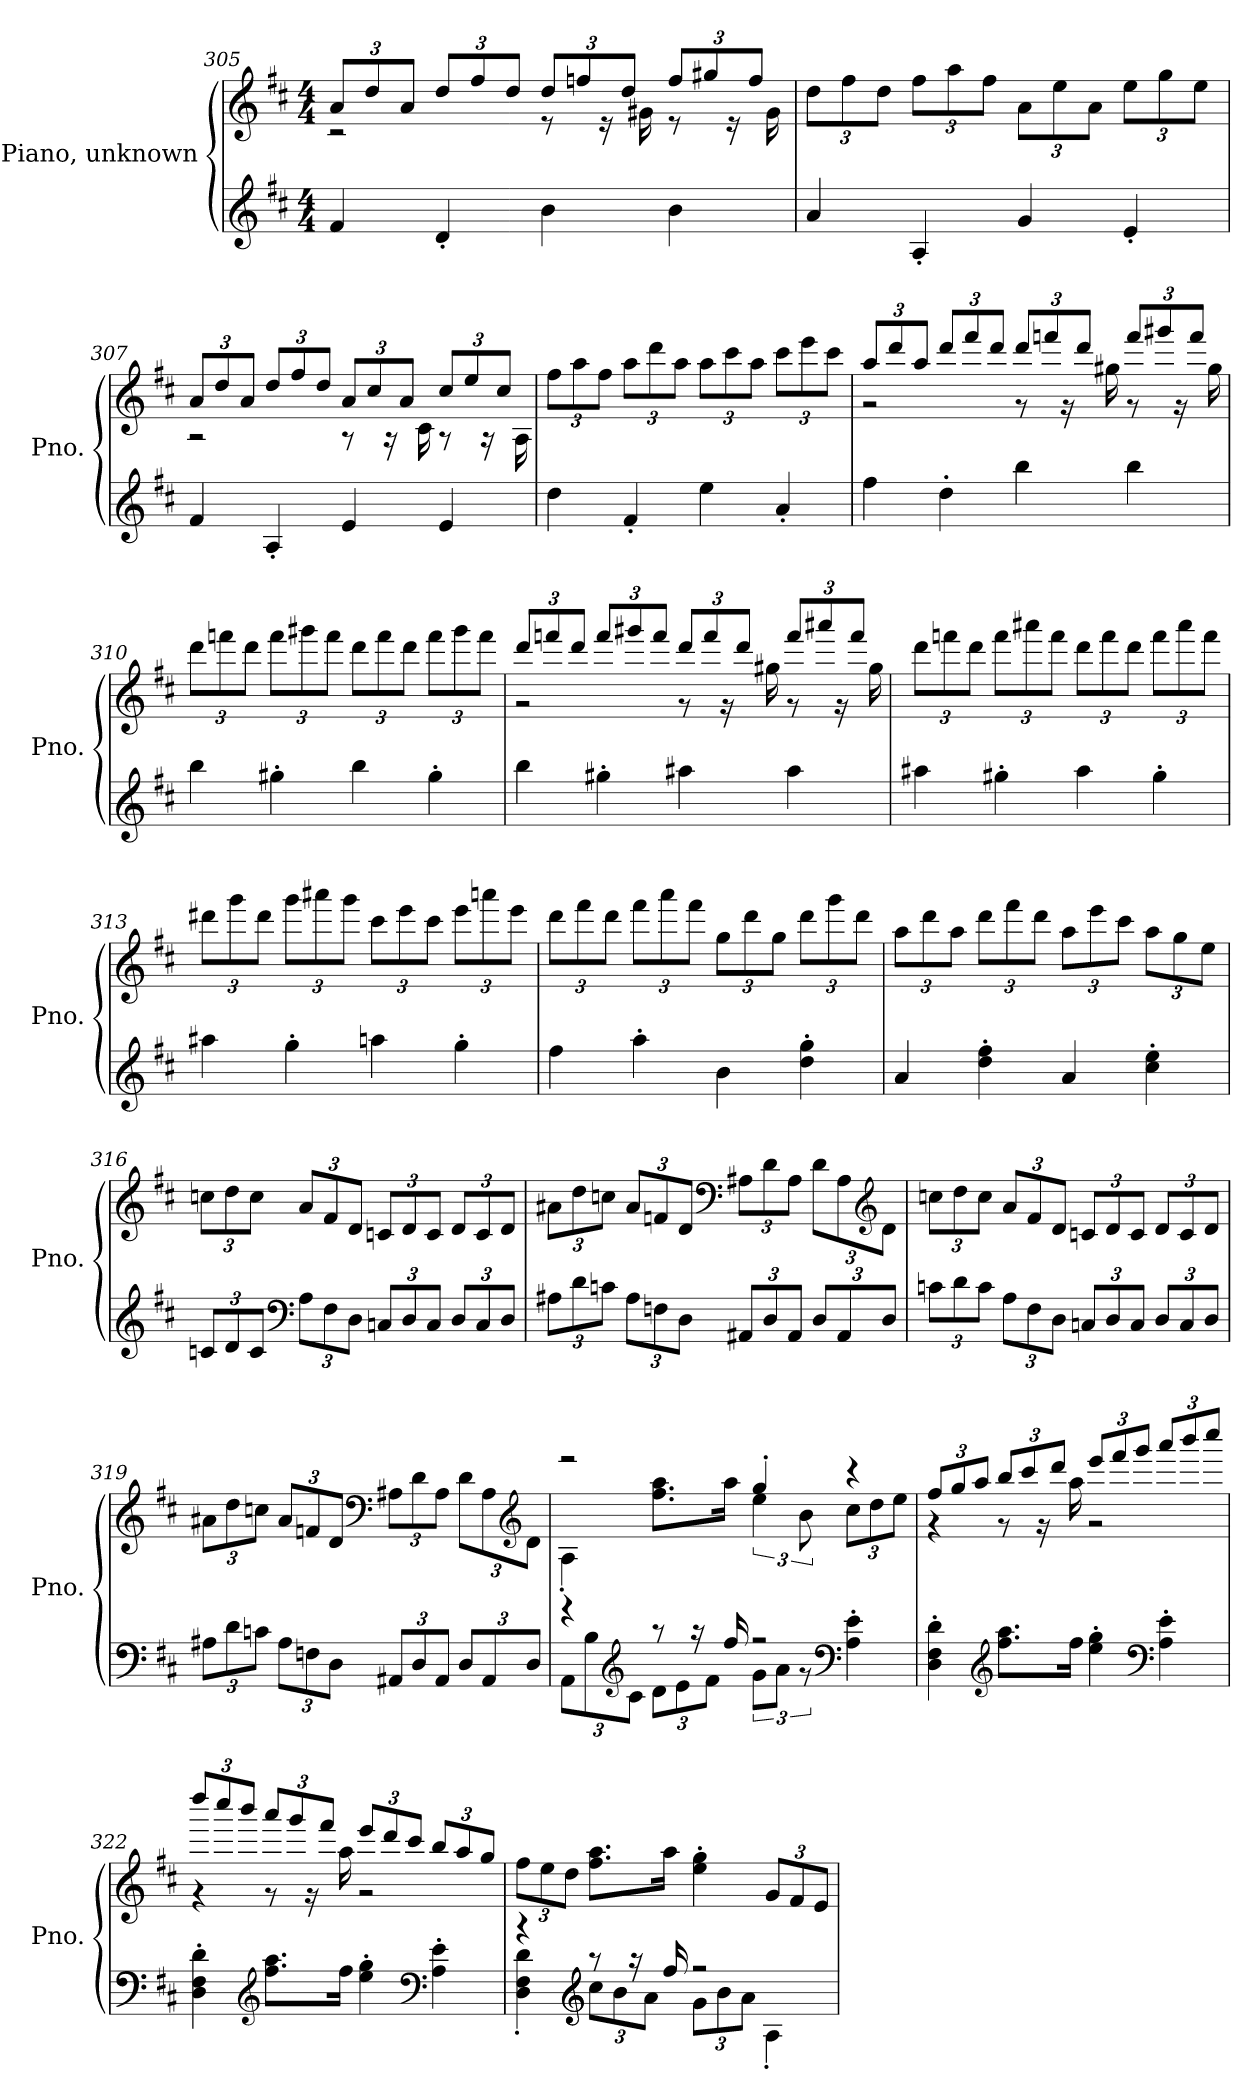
**kern	**kern
*part1	*part1
*staff2	*staff1
*I"Piano, unknown	*
*I'Pno.	*
!!LO:LB:g=z
*clefG2	*clefG2
*k[f#c#]	*k[f#c#]
*M4/4	*M4/4
*	*Xbrackettup
=305	=305
*	*^
4f#/	12a/L	2r
.	12dd/	.
.	12a/J	.
4d'/	12dd/L	.
.	12ff#/	.
.	12dd/J	.
4b\	12dd/L	8r
.	12ffn/	.
.	.	16r
.	12dd/J	.
.	.	16g#X\
4b\	12ff/L	8r
.	12gg#X/	.
.	.	16r
.	12ff/J	.
.	.	16g#\
*	*v	*v
=306	=306
4a/	12dd\L
.	12ff#\
.	12dd\J
4A'/	12ff#\L
.	12aa\
.	12ff#\J
4g/	12a\L
.	12ee\
.	12a\J
4e'/	12ee\L
.	12gg\
.	12ee\J
=307	=307
*	*^
4f#/	12a/L	2r
.	12dd/	.
.	12a/J	.
4A'/	12dd/L	.
.	12ff#/	.
.	12dd/J	.
4e/	12a/L	8r
.	12cc#/	.
.	.	16r
.	12a/J	.
.	.	16c#\
4e/	12cc#/L	8r
.	12ee/	.
.	.	16r
.	12cc#/J	.
.	.	16A\
*	*v	*v
!!LO:PB:g=z
=308	=308
4dd\	12ff#\L
.	12aa\
.	12ff#\J
4f#'/	12aa\L
.	12ddd\
.	12aa\J
4ee\	12aa\L
.	12ccc#\
.	12aa\J
4a'/	12ccc#\L
.	12eee\
.	12ccc#\J
=309	=309
*	*^
4ff#\	12aa/L	2r
.	12ddd/	.
.	12aa/J	.
4dd'\	12ddd/L	.
.	12fff#/	.
.	12ddd/J	.
4bb\	12ddd/L	8r
.	12fffn/	.
.	.	16r
.	12ddd/J	.
.	.	16gg#X\
4bb\	12fff/L	8r
.	12ggg#X/	.
.	.	16r
.	12fff/J	.
.	.	16gg#\
*	*v	*v
!!LO:LB:g=z
=310	=310
4bb\	12ddd\L
.	12fffn\
.	12ddd\J
4gg#X'\	12fff\L
.	12ggg#X\
.	12fff\J
4bb\	12ddd\L
.	12fff\
.	12ddd\J
4gg#'\	12fff\L
.	12ggg#\
.	12fff\J
=311	=311
*	*^
4bb\	12ddd/L	2r
.	12fffn/	.
.	12ddd/J	.
4gg#X'\	12fff/L	.
.	12ggg#X/	.
.	12fff/J	.
4aa#X\	12ddd/L	8r
.	12fff/	.
.	.	16r
.	12ddd/J	.
.	.	16gg#X\
4aa#\	12fff/L	8r
.	12aaa#X/	.
.	.	16r
.	12fff/J	.
.	.	16gg#\
*	*v	*v
!!LO:LB:g=z
=312	=312
4aa#X\	12ddd\L
.	12fffn\
.	12ddd\J
4gg#X'\	12fff\L
.	12aaa#X\
.	12fff\J
4aa#\	12ddd\L
.	12fff\
.	12ddd\J
4gg#'\	12fff\L
.	12aaa#\
.	12fff\J
=313	=313
4aa#X\	12ddd#X\L
.	12ggg\
.	12ddd#\J
4gg'\	12ggg\L
.	12aaa#X\
.	12ggg\J
4aan\	12ccc#\L
.	12eee\
.	12ccc#\J
4gg'\	12eee\L
.	12aaan\
.	12eee\J
!!LO:LB:g=z
=314	=314
4ff#\	12ddd\L
.	12fff#\
.	12ddd\J
4aa'\	12fff#\L
.	12aaa\
.	12fff#\J
4b\	12gg\L
.	12ddd\
.	12gg\J
4dd\' 4gg\'	12ddd\L
.	12ggg\
.	12ddd\J
=315	=315
4a/	12aa\L
.	12ddd\
.	12aa\J
4dd\' 4ff#\'	12ddd\L
.	12fff#\
.	12ddd\J
4a/	12aa\L
.	12eee\
.	12ccc#\J
4cc#\' 4ee\'	12aa\L
.	12gg\
.	12ee\J
=316	=316
*Xbrackettup	*
12cn/L	12ccn\L
12d/	12dd\
12c/J	12cc\J
*clefF4	*
12A\L	12a/L
12F#\	12f#/
12D\J	12d/J
12Cn/L	12cn/L
12D/	12d/
12C/J	12c/J
12D/L	12d/L
12C/	12c/
12D/J	12d/J
!!LO:LB:g=z
=317	=317
12A#X\L	12a#X\L
12d\	12dd\
12cn\J	12ccn\J
12A#\L	12a#/L
12Fn\	12fn/
12D\J	12d/J
*	*clefF4
12AA#X/L	12A#X\L
12D/	12d\
12AA#/J	12A#\J
12D/L	12d\L
12AA#/	12A#\
*	*clefG2
12D/J	12d\J
=318	=318
12cn\L	12ccn\L
12d\	12dd\
12c\J	12cc\J
12A\L	12a/L
12F#\	12f#/
12D\J	12d/J
12Cn/L	12cn/L
12D/	12d/
12C/J	12c/J
12D/L	12d/L
12C/	12c/
12D/J	12d/J
!!LO:LB:g=z
=319	=319
12A#X\L	12a#X\L
12d\	12dd\
12cn\J	12ccn\J
12A#\L	12a#/L
12Fn\	12fn/
12D\J	12d/J
*	*clefF4
12AA#X/L	12A#X\L
12D/	12d\
12AA#/J	12A#\J
12D/L	12d\L
12AA#/	12A#\
*	*clefG2
12D/J	12d\J
=320	=320
*^	*^
4r	12AA\L	2r	4A'\
.	12B\	.	.
*clefG2	*	*	*
.	12c#\J	.	.
8r	12d\L	.	8.ff#\ 8.aa\L
.	12e\	.	.
16r	.	.	.
.	12f#\J	.	.
16ff#/	.	.	16aa\Jk
*	*brackettup	*	*brackettup
2r	12g\L	4gg'/	6ee\
.	12a\J	.	.
.	12r	.	12b\
*clefF4	*	*	*
*	*	*	*Xbrackettup
.	4A\' 4e\'	4r	12cc#\L
.	.	.	12dd\
.	.	.	12ee\J
*v	*v	*	*
!!LO:PB:g=z	!!
=321	=321	=321
4D\' 4F#\' 4d\'	12ff#/L	4r
.	12gg/	.
.	12aa/J	.
*clefG2	*	*
8.ff#\ 8.aa\L	12bb/L	8r
.	12ccc#/	.
.	.	16r
.	12ddd/J	.
16ff#\Jk	.	16aa\
4ee\' 4gg\'	12eee/L	2r
.	12fff#/	.
.	12ggg/J	.
*clefF4	*	*
4A\' 4e\'	12aaa/L	.
.	12bbb/	.
.	12cccc#/J	.
=322	=322	=322
4D\' 4F#\' 4d\'	12dddd/L	4r
.	12cccc#/	.
.	12bbb/J	.
*clefG2	*	*
8.ff#\ 8.aa\L	12aaa/L	8r
.	12ggg/	.
.	.	16r
.	12fff#/J	.
16ff#\Jk	.	16aa\
4ee\' 4gg\'	12eee/L	2r
.	12ddd/	.
.	12ccc#/J	.
*clefF4	*	*
4A\' 4e\'	12bb/L	.
.	12aa/	.
.	12gg/J	.
*	*v	*v
!!LO:LB:g=z
=323	=323
*^	*
4r	4D\' 4F#\' 4d\'	12ff#\L
.	.	12ee\
.	.	12dd\J
*clefG2	*	*
*	*Xbrackettup	*
8r	12cc#\L	8.ff#\ 8.aa\L
.	12b\	.
16r	.	.
.	12a\J	.
16ff#/	.	16aa\Jk
2r	12g\L	4ee\' 4gg\'
.	12b\	.
.	12a\J	.
.	4A'\	12g/L
.	.	12f#/
.	.	12e/J
*v	*v	*
=	=
*-	*-
